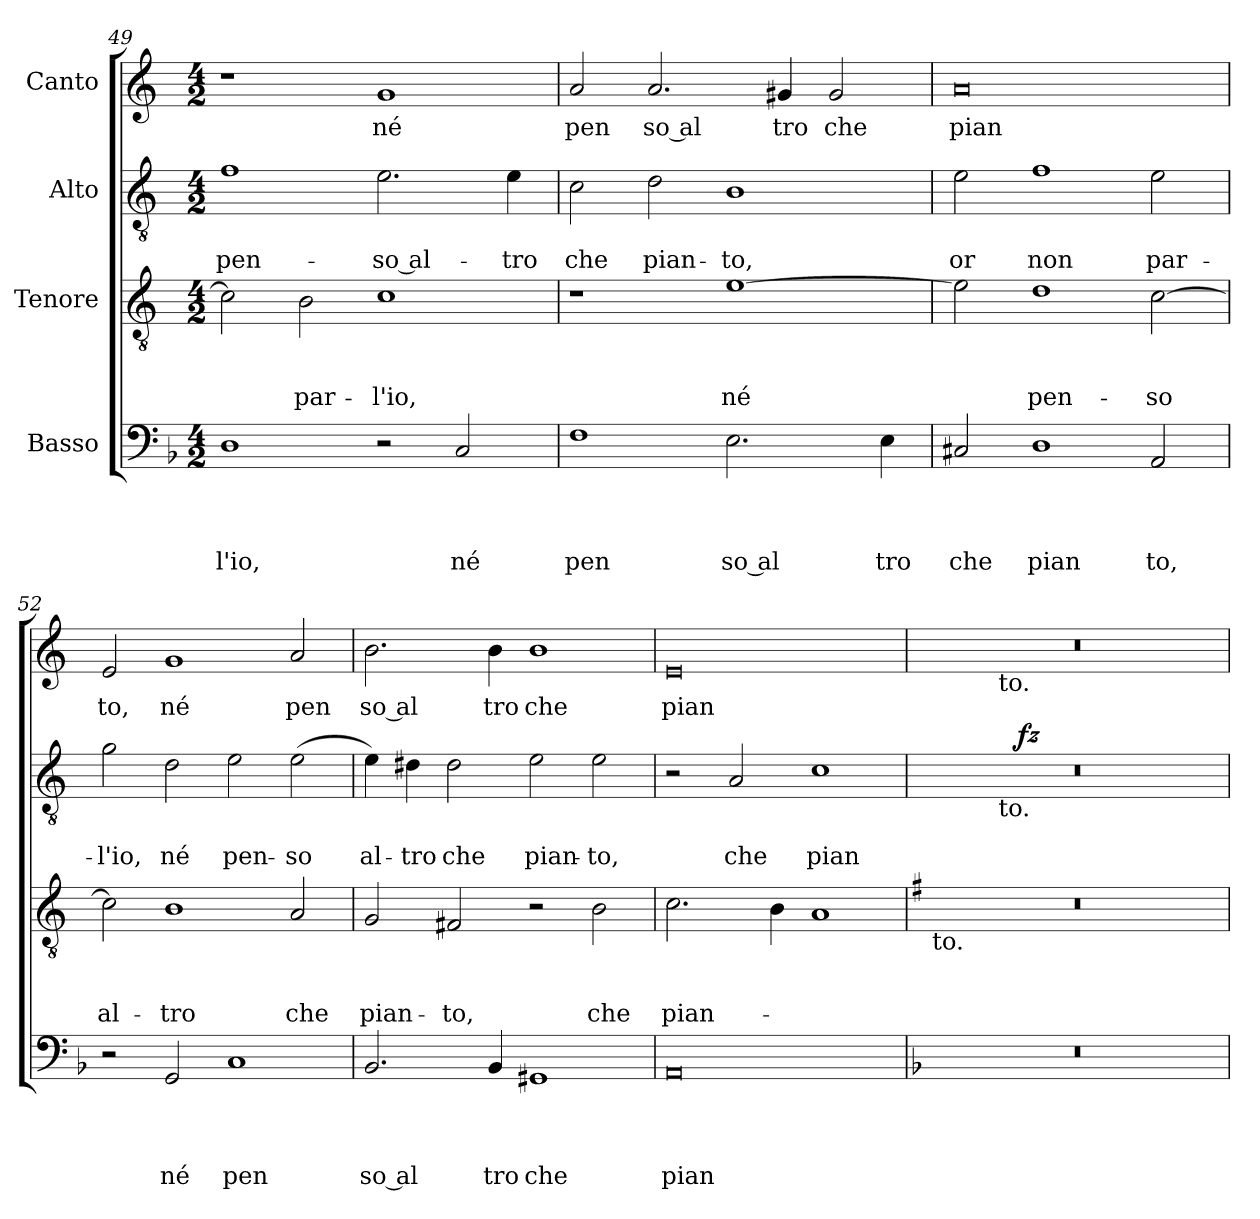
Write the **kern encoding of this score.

**kern	**text	**text	**text	**text	**kern	**text	**text	**text	**kern	**text	**text	**dynam	**kern	**text
*part4	*part4	*part4	*part4	*part4	*part3	*part3	*part3	*part3	*part2	*part2	*part2	*part2	*part1	*part1
*staff4	*staff4	*staff4	*staff4	*staff4	*staff3	*staff3	*staff3	*staff3	*staff2	*staff2	*staff2	*staff2	*staff1	*staff1
*I"Basso	*	*	*	*	*I"Tenore	*	*	*	*I"Alto	*	*	*	*I"Canto	*
!!LO:PB:g=z
*clefF4	*	*	*	*	*clefGv2	*	*	*	*clefGv2	*	*	*	*clefG2	*
*	*	*	*	*	*ITrd-3c-5	*	*	*	*ITrd-3c-5	*	*	*	*ITrd-3c-5	*
*k[b-]	*	*	*	*	*k[b-]	*	*	*	*k[b-]	*	*	*	*k[b-]	*
*F:	*	*	*	*	*F:	*	*	*	*F:	*	*	*	*F:	*
*M4/2	*	*	*	*	*M4/2	*	*	*	*M4/2	*	*	*	*M4/2	*
=49	=49	=49	=49	=49	=49	=49	=49	=49	=49	=49	=49	=49	=49	=49
!	!	!	!	!LO:LY:b	!	!	!	!	!	!	!LO:LY:b	!	!	!
1D	.	.	.	l'io,	2f\]	.	.	.	1b-	.	pen-	.	1r	.
!	!	!	!	!	!	!	!	!LO:LY:b	!	!	!	!	!	!
.	.	.	.	.	2e\	.	.	par-	.	.	.	.	.	.
!	!	!	!	!	!	!	!	!LO:LY:b	!	!	!LO:LY:b:rj	!	!	!LO:LY:b
2r	.	.	.	.	1f	.	.	-l'io,	2.a\	.	-so al-	.	1cc	né
!	!	!	!	!LO:LY:b	!	!	!	!	!	!	!	!	!	!
2C/	.	.	.	né	.	.	.	.	.	.	.	.	.	.
!	!	!	!	!	!	!	!	!	!	!	!LO:LY:b	!	!	!
.	.	.	.	.	.	.	.	.	4a\	.	-tro	.	.	.
=50	=50	=50	=50	=50	=50	=50	=50	=50	=50	=50	=50	=50	=50	=50
!	!	!	!	!LO:LY:b	!	!	!	!	!	!	!LO:LY:b	!	!	!LO:LY:b
1F	.	.	.	pen	1r	.	.	.	2f\	.	che	.	2dd/	pen
!	!	!	!	!	!	!	!	!	!	!	!LO:LY:b	!	!	!LO:LY:b:rj
.	.	.	.	.	.	.	.	.	2g\	.	pian-	.	2.dd/	so al
!	!	!	!	!LO:LY:b:rj	!	!	!	!LO:LY:b	!	!	!LO:LY:b	!	!	!
2.E\	.	.	.	so al	[>1a	.	.	né	1e	.	-to,	.	.	.
!	!	!	!	!	!	!	!	!	!	!	!	!	!	!LO:LY:b
.	.	.	.	.	.	.	.	.	.	.	.	.	4cc#X/	tro
!	!	!	!	!	!	!	!	!	!	!	!	!	!	!LO:LY:b
.	.	.	.	.	.	.	.	.	.	.	.	.	2cc#/	che
!	!	!	!	!LO:LY:b	!	!	!	!	!	!	!	!	!	!
4E\	.	.	.	tro	.	.	.	.	.	.	.	.	.	.
=51	=51	=51	=51	=51	=51	=51	=51	=51	=51	=51	=51	=51	=51	=51
!	!	!	!	!LO:LY:b	!	!	!	!	!	!	!LO:LY:b	!	!	!LO:LY:b
2C#X/	.	.	.	che	2a\]	.	.	.	2a\	.	or	.	0dd	pian
!	!	!	!	!LO:LY:b	!	!	!	!LO:LY:b	!	!	!LO:LY:b	!	!	!
1D	.	.	.	pian	1g	.	.	pen-	1b-	.	non	.	.	.
!	!	!	!	!LO:LY:b	!	!	!	!LO:LY:b	!	!	!LO:LY:b	!	!	!
2AA/	.	.	.	to,	[>2f\	.	.	-so	2a\	.	par-	.	.	.
=52	=52	=52	=52	=52	=52	=52	=52	=52	=52	=52	=52	=52	=52	=52
!	!	!	!	!	!	!	!	!LO:LY:b:rj	!	!	!LO:LY:b	!	!	!LO:LY:b
2r	.	.	.	.	2f\]	.	.	al-	2cc\	.	-l'io,	.	2a/	to,
!	!	!	!	!LO:LY:b	!	!	!	!LO:LY:b	!	!	!LO:LY:b	!	!	!LO:LY:b
2GG/	.	.	.	né	1e	.	.	-tro	2g\	.	né	.	1cc	né
!	!	!	!	!LO:LY:b	!	!	!	!	!	!	!LO:LY:b	!	!	!
1C	.	.	.	pen	.	.	.	.	2a\	.	pen-	.	.	.
!	!	!	!	!	!	!	!	!LO:LY:b	!	!	!LO:LY:b	!	!	!LO:LY:b
.	.	.	.	.	2d/	.	.	che	(>2a\	.	-so	.	2dd/	pen
=53	=53	=53	=53	=53	=53	=53	=53	=53	=53	=53	=53	=53	=53	=53
!	!	!	!	!LO:LY:b:rj	!	!	!	!LO:LY:b	!	!	!LO:LY:b:rj	!	!	!LO:LY:b:rj
2.BB-/	.	.	.	so al	2c/	.	.	pian-	4a\)	.	al-	.	2.ee\	so al
!	!	!	!	!	!	!	!	!	!	!	!LO:LY:b	!	!	!
.	.	.	.	.	.	.	.	.	4g#X\	.	-tro	.	.	.
!	!	!	!	!	!	!	!	!LO:LY:b	!	!	!LO:LY:b	!	!	!
.	.	.	.	.	2Bn/	.	.	-to,	2g#\	.	che	.	.	.
!	!	!	!	!LO:LY:b	!	!	!	!	!	!	!	!	!	!LO:LY:b
4BB-/	.	.	.	tro	.	.	.	.	.	.	.	.	4ee\	tro
!	!	!	!	!LO:LY:b	!	!	!	!	!	!	!LO:LY:b	!	!	!LO:LY:b
1GG#X	.	.	.	che	2r	.	.	.	2a\	.	pian-	.	1ee	che
!	!	!	!	!	!	!	!	!LO:LY:b	!	!	!LO:LY:b	!	!	!
.	.	.	.	.	2e\	.	.	che	2a\	.	-to,	.	.	.
=54	=54	=54	=54	=54	=54	=54	=54	=54	=54	=54	=54	=54	=54	=54
!	!	!	!	!LO:LY:b	!	!	!	!LO:LY:b	!	!	!	!	!	!LO:LY:b
0AA	.	.	.	pian	2.f\	.	.	pian-	2r	.	.	.	0a	pian
!	!	!	!	!	!	!	!	!	!	!	!LO:LY:b	!	!	!
.	.	.	.	.	.	.	.	.	2d/	.	che	.	.	.
.	.	.	.	.	4e\	.	.	.	.	.	.	.	.	.
!	!	!	!	!	!	!	!	!	!	!	!LO:LY:b	!	!	!
.	.	.	.	.	1d	.	.	.	1f	.	pian-	.	.	.
=55	=55	=55	=55	=55	=55	=55	=55	=55	=55	=55	=55	=55	=55	=55
*	*	*	*	*	*k[]	*	*	*	*	*	*	*	*	*
*	*	*	*	*	*C:	*	*	*	*	*	*	*	*	*
*	*	*	*	*	*	*	*	*	*^	*	*	*	*	*
!	!	!	!	!	!LO:TX:b:t=to.	!	!	!	!	!	!	!	!	!	!
*	*	*	*	*	*	*	*	*	*	*^	*	*	*	*^	*
0r	.	.	.	.	0r	.	.	.	0r	4..ryy	4ryy	.	.	.	0r	4ryy	.
.	.	.	.	.	.	.	.	.	.	.	16..ryy	.	.	.	.	16..ryy	.
!	!	!	!	!	!	!	!	!	!	!	!	!	!	!	!	!LO:TX:b:t=to.	!
!	!	!	!	!	!	!	!	!	!	!	!LO:TX:b:t=to.	!	!	!	!	!	!
.	.	.	.	.	.	.	.	.	.	.	1ryy	.	.	.	.	1ryy	.
!	!	!	!	!	!	!	!	!	!	!	!	!	!	!LO:DY:a	!	!	!
.	.	.	.	.	.	.	.	.	.	1ryy	.	.	.	fz	.	.	.
.	.	.	.	.	.	.	.	.	.	.	2ryy	.	.	.	.	2ryy	.
.	.	.	.	.	.	.	.	.	.	2ryy	.	.	.	.	.	.	.
.	.	.	.	.	.	.	.	.	.	.	8ryy	.	.	.	.	8ryy	.
.	.	.	.	.	.	.	.	.	.	16ryy	.	.	.	.	.	.	.
.	.	.	.	.	.	.	.	.	.	.	64ryy	.	.	.	.	64ryy	.
*	*	*	*	*	*	*	*	*	*v	*v	*v	*	*	*	*	*	*
*	*	*	*	*	*	*	*	*	*	*	*	*	*v	*v	*
=	=	=	=	=	=	=	=	=	=	=	=	=	=	=
*-	*-	*-	*-	*-	*-	*-	*-	*-	*-	*-	*-	*-	*-	*-
